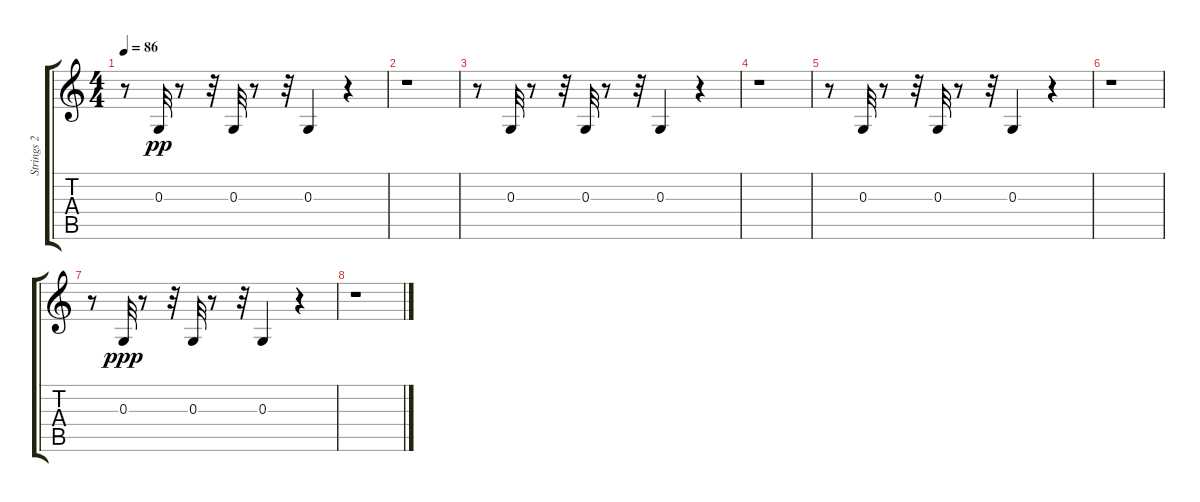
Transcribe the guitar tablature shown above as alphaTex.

\track ("Strings 2" "Strings 2") {instrument tremolostrings}
\staff {score tabs}
\tuning (E4 B3 G3 D3 A2 E2) {hide}
\ts (4 4)
\tempo 86
\clef g2
\ks c
r.8{dy pp} 0.3.32 r.8 r.32 0.3.32 r.8 r.32 0.3.4 r.4 |
r.1 |
r.8 0.3.32 r.8 r.32 0.3.32 r.8 r.32 0.3.4 r.4 |
r.1 |
r.8 0.3.32 r.8 r.32 0.3.32 r.8 r.32 0.3.4 r.4 |
r.1 |
r.8 0.3.32{dy ppp} r.8 r.32 0.3.32 r.8 r.32 0.3.4 r.4 |
r.1
